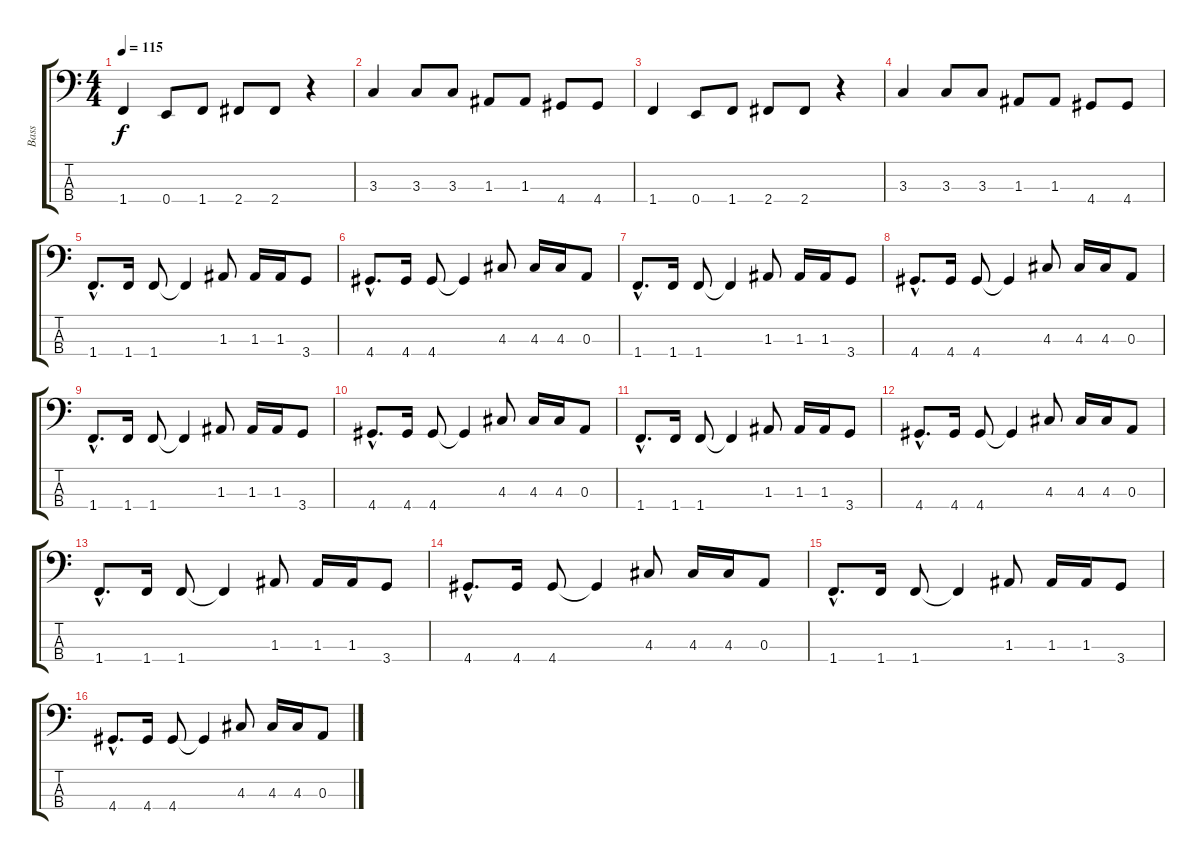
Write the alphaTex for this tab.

\track ("Bass" "Bass") {instrument electricbasspick}
\staff {score tabs}
\tuning (G2 D2 A1 E1) {hide}
\ts (4 4)
\tempo 115
\clef f4
\ks c
1.4.4{dy f} 0.4.8 1.4.8 2.4.8 2.4.8 r.4 |
3.3.4 3.3.8 3.3.8 1.3.8 1.3.8 4.4.8 4.4.8 |
1.4.4 0.4.8 1.4.8 2.4.8 2.4.8 r.4 |
3.3.4 3.3.8 3.3.8 1.3.8 1.3.8 4.4.8 4.4.8 |
1.4{hac}.8{d} 1.4.16 1.4.8 1.4{t}.4 1.3.8 1.3.16 1.3.16 3.4.8 |
4.4{hac}.8{d} 4.4.16 4.4.8 4.4{t}.4 4.3.8 4.3.16 4.3.16 0.3.8 |
1.4{hac}.8{d} 1.4.16 1.4.8 1.4{t}.4 1.3.8 1.3.16 1.3.16 3.4.8 |
4.4{hac}.8{d} 4.4.16 4.4.8 4.4{t}.4 4.3.8 4.3.16 4.3.16 0.3.8 |
1.4{hac}.8{d} 1.4.16 1.4.8 1.4{t}.4 1.3.8 1.3.16 1.3.16 3.4.8 |
4.4{hac}.8{d} 4.4.16 4.4.8 4.4{t}.4 4.3.8 4.3.16 4.3.16 0.3.8 |
1.4{hac}.8{d} 1.4.16 1.4.8 1.4{t}.4 1.3.8 1.3.16 1.3.16 3.4.8 |
4.4{hac}.8{d} 4.4.16 4.4.8 4.4{t}.4 4.3.8 4.3.16 4.3.16 0.3.8 |
1.4{hac}.8{d} 1.4.16 1.4.8 1.4{t}.4 1.3.8 1.3.16 1.3.16 3.4.8 |
4.4{hac}.8{d} 4.4.16 4.4.8 4.4{t}.4 4.3.8 4.3.16 4.3.16 0.3.8 |
1.4{hac}.8{d} 1.4.16 1.4.8 1.4{t}.4 1.3.8 1.3.16 1.3.16 3.4.8 |
4.4{hac}.8{d} 4.4.16 4.4.8 4.4{t}.4 4.3.8 4.3.16 4.3.16 0.3.8
